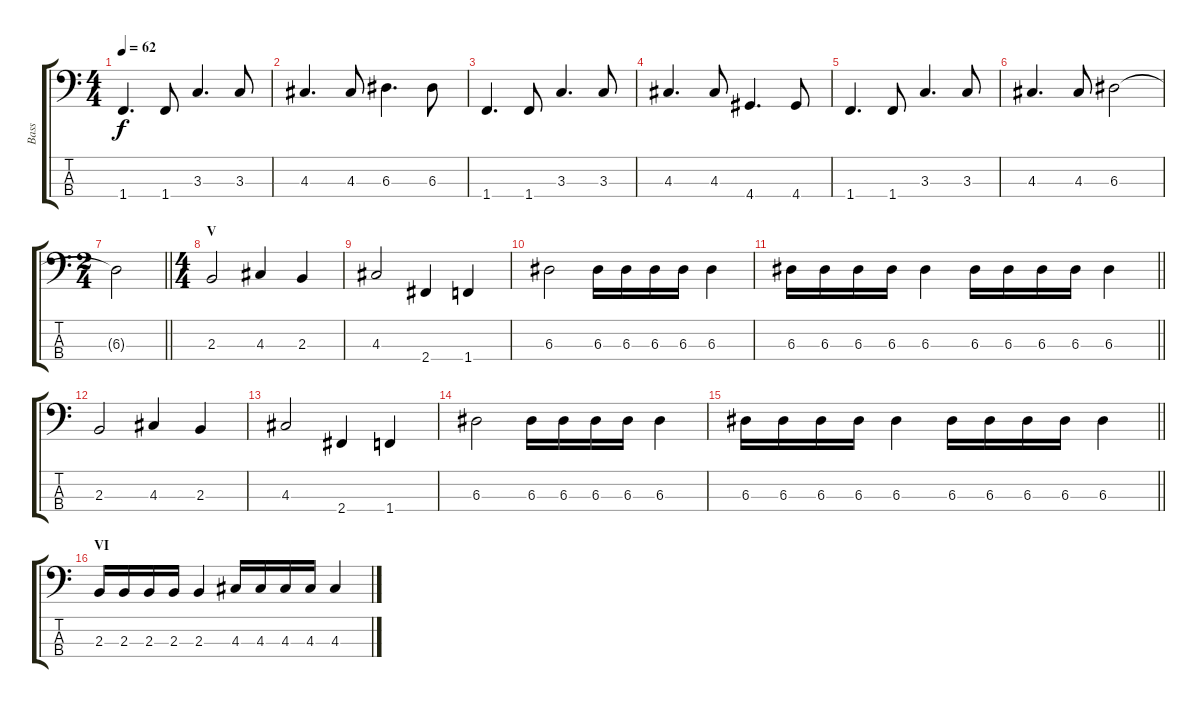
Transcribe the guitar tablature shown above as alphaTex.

\track ("Bass" "Bass") {instrument electricbassfinger}
\staff {score tabs}
\tuning (G2 D2 A1 E1) {hide}
\ts (4 4)
\tempo 62
\clef f4
\ks c
1.4.4{d dy f} 1.4.8 3.3.4{d} 3.3.8 |
4.3.4{d} 4.3.8 6.3.4{d} 6.3.8 |
1.4.4{d} 1.4.8 3.3.4{d} 3.3.8 |
4.3.4{d} 4.3.8 4.4.4{d} 4.4.8 |
1.4.4{d} 1.4.8 3.3.4{d} 3.3.8 |
4.3.4{d} 4.3.8 6.3.2 |
\ts (2 4)
\barLineRight lightlight
6.3{t}.2 |
\ts (4 4)
\section ("" "V")
2.3.2 4.3.4 2.3.4 |
4.3.2 2.4.4 1.4.4 |
6.3.2 6.3.16 6.3.16 6.3.16 6.3.16 6.3.4 |
\barLineRight lightlight
6.3.16 6.3.16 6.3.16 6.3.16 6.3.4 6.3.16 6.3.16 6.3.16 6.3.16 6.3.4 |
2.3.2 4.3.4 2.3.4 |
4.3.2 2.4.4 1.4.4 |
6.3.2 6.3.16 6.3.16 6.3.16 6.3.16 6.3.4 |
\barLineRight lightlight
6.3.16 6.3.16 6.3.16 6.3.16 6.3.4 6.3.16 6.3.16 6.3.16 6.3.16 6.3.4 |
\section ("" "VI")
2.3.16 2.3.16 2.3.16 2.3.16 2.3.4 4.3.16 4.3.16 4.3.16 4.3.16 4.3.4
